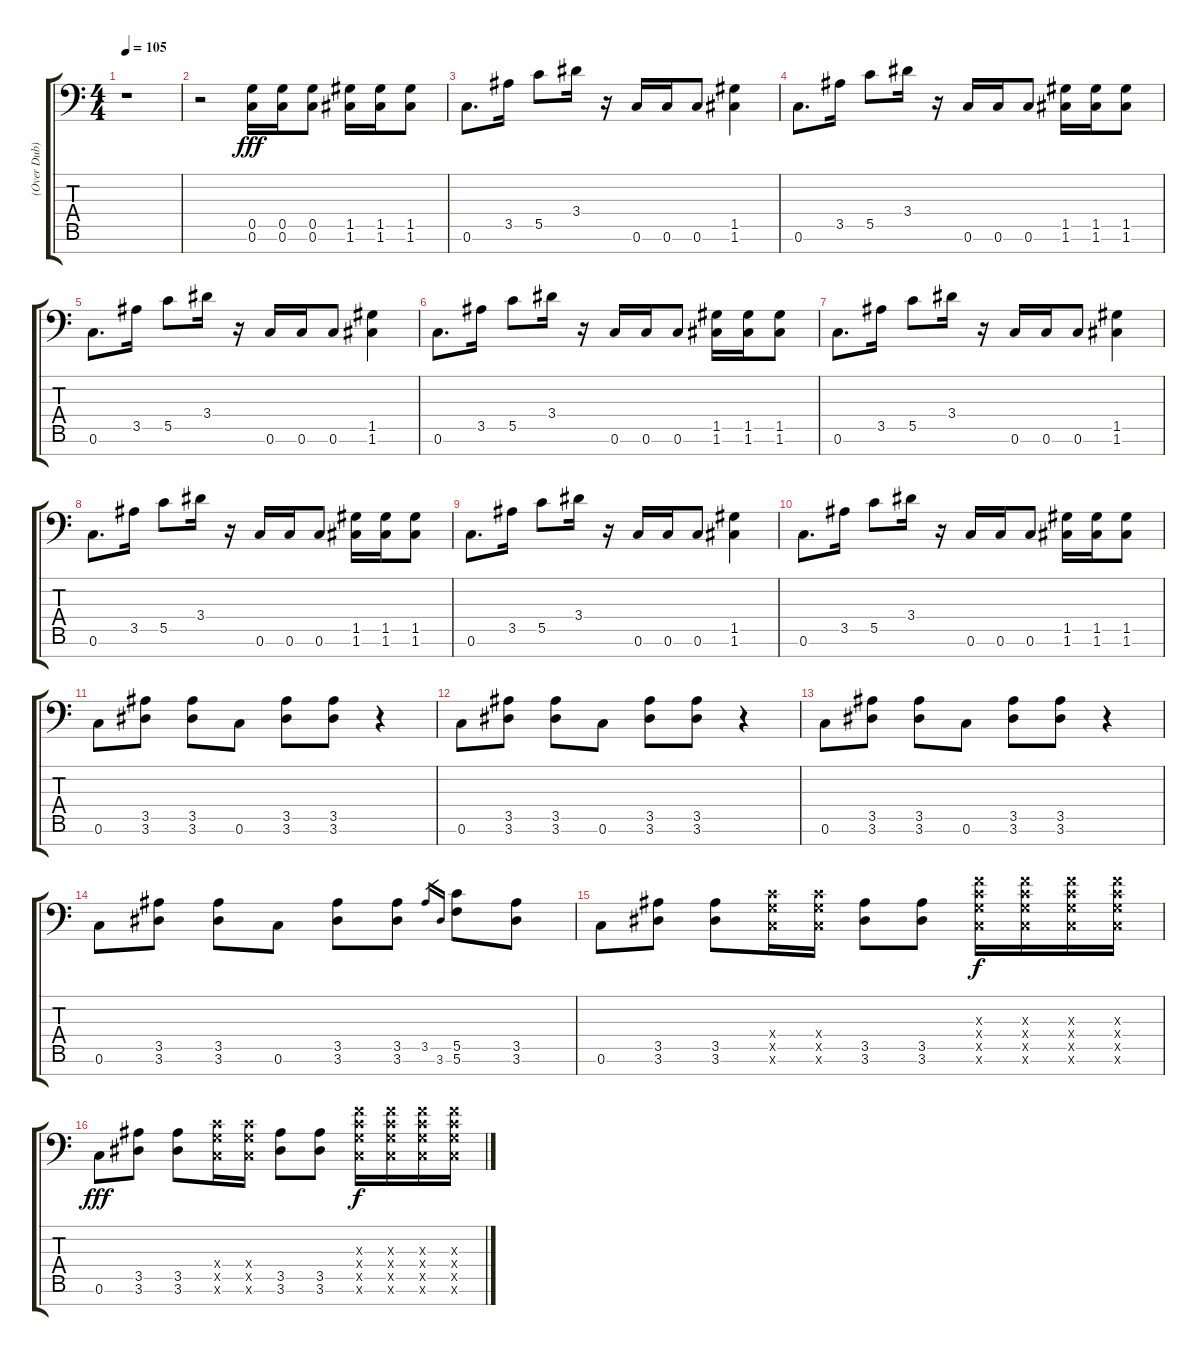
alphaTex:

\track ("(Over Dub)" "(Over Dub)") {instrument distortionguitar}
\staff {score tabs}
\tuning (D4 A3 F3 C3 G2 C2 G1) {hide}
\ts (4 4)
\tempo 105
\clef f4
\ks c
r.1{dy fff} |
r.2 (0.5 0.6).16 (0.5 0.6).16 (0.5 0.6).8 (1.5 1.6).16 (1.5 1.6).16 (1.5 1.6).8 |
0.6.8{d} 3.5.16 5.5.8 3.4.16 r.16 0.6.16 0.6.16 0.6.8 (1.5 1.6).4 |
0.6.8{d} 3.5.16 5.5.8 3.4.16 r.16 0.6.16 0.6.16 0.6.8 (1.5 1.6).16 (1.5 1.6).16 (1.5 1.6).8 |
0.6.8{d} 3.5.16 5.5.8 3.4.16 r.16 0.6.16 0.6.16 0.6.8 (1.5 1.6).4 |
0.6.8{d} 3.5.16 5.5.8 3.4.16 r.16 0.6.16 0.6.16 0.6.8 (1.5 1.6).16 (1.5 1.6).16 (1.5 1.6).8 |
0.6.8{d} 3.5.16 5.5.8 3.4.16 r.16 0.6.16 0.6.16 0.6.8 (1.5 1.6).4 |
0.6.8{d} 3.5.16 5.5.8 3.4.16 r.16 0.6.16 0.6.16 0.6.8 (1.5 1.6).16 (1.5 1.6).16 (1.5 1.6).8 |
0.6.8{d} 3.5.16 5.5.8 3.4.16 r.16 0.6.16 0.6.16 0.6.8 (1.5 1.6).4 |
0.6.8{d} 3.5.16 5.5.8 3.4.16 r.16 0.6.16 0.6.16 0.6.8 (1.5 1.6).16 (1.5 1.6).16 (1.5 1.6).8 |
0.6.8 (3.5 3.6).8 (3.5 3.6).8 0.6.8 (3.5 3.6).8 (3.5 3.6).8 r.4 |
0.6.8 (3.5 3.6).8 (3.5 3.6).8 0.6.8 (3.5 3.6).8 (3.5 3.6).8 r.4 |
0.6.8 (3.5 3.6).8 (3.5 3.6).8 0.6.8 (3.5 3.6).8 (3.5 3.6).8 r.4 |
0.6.8 (3.5 3.6).8 (3.5 3.6).8 0.6.8 (3.5 3.6).8 (3.5 3.6).8 3.5.16{gr} 3.6.16{gr} (5.5 5.6).8 (3.5 3.6).8 |
0.6.8 (3.5 3.6).8 (3.5 3.6).8 (0.4{x} 0.5{x} 0.6{x}).16 (0.4{x} 0.5{x} 0.6{x}).16 (3.5 3.6).8 (3.5 3.6).8 (0.3{x} 0.4{x} 0.5{x} 0.6{x}).16{dy f} (0.3{x} 0.4{x} 0.5{x} 0.6{x}).16 (0.3{x} 0.4{x} 0.5{x} 0.6{x}).16 (0.3{x} 0.4{x} 0.5{x} 0.6{x}).16 |
0.6.8{dy fff} (3.5 3.6).8 (3.5 3.6).8 (0.4{x} 0.5{x} 0.6{x}).16 (0.4{x} 0.5{x} 0.6{x}).16 (3.5 3.6).8 (3.5 3.6).8 (0.3{x} 0.4{x} 0.5{x} 0.6{x}).16{dy f} (0.3{x} 0.4{x} 0.5{x} 0.6{x}).16 (0.3{x} 0.4{x} 0.5{x} 0.6{x}).16 (0.3{x} 0.4{x} 0.5{x} 0.6{x}).16
